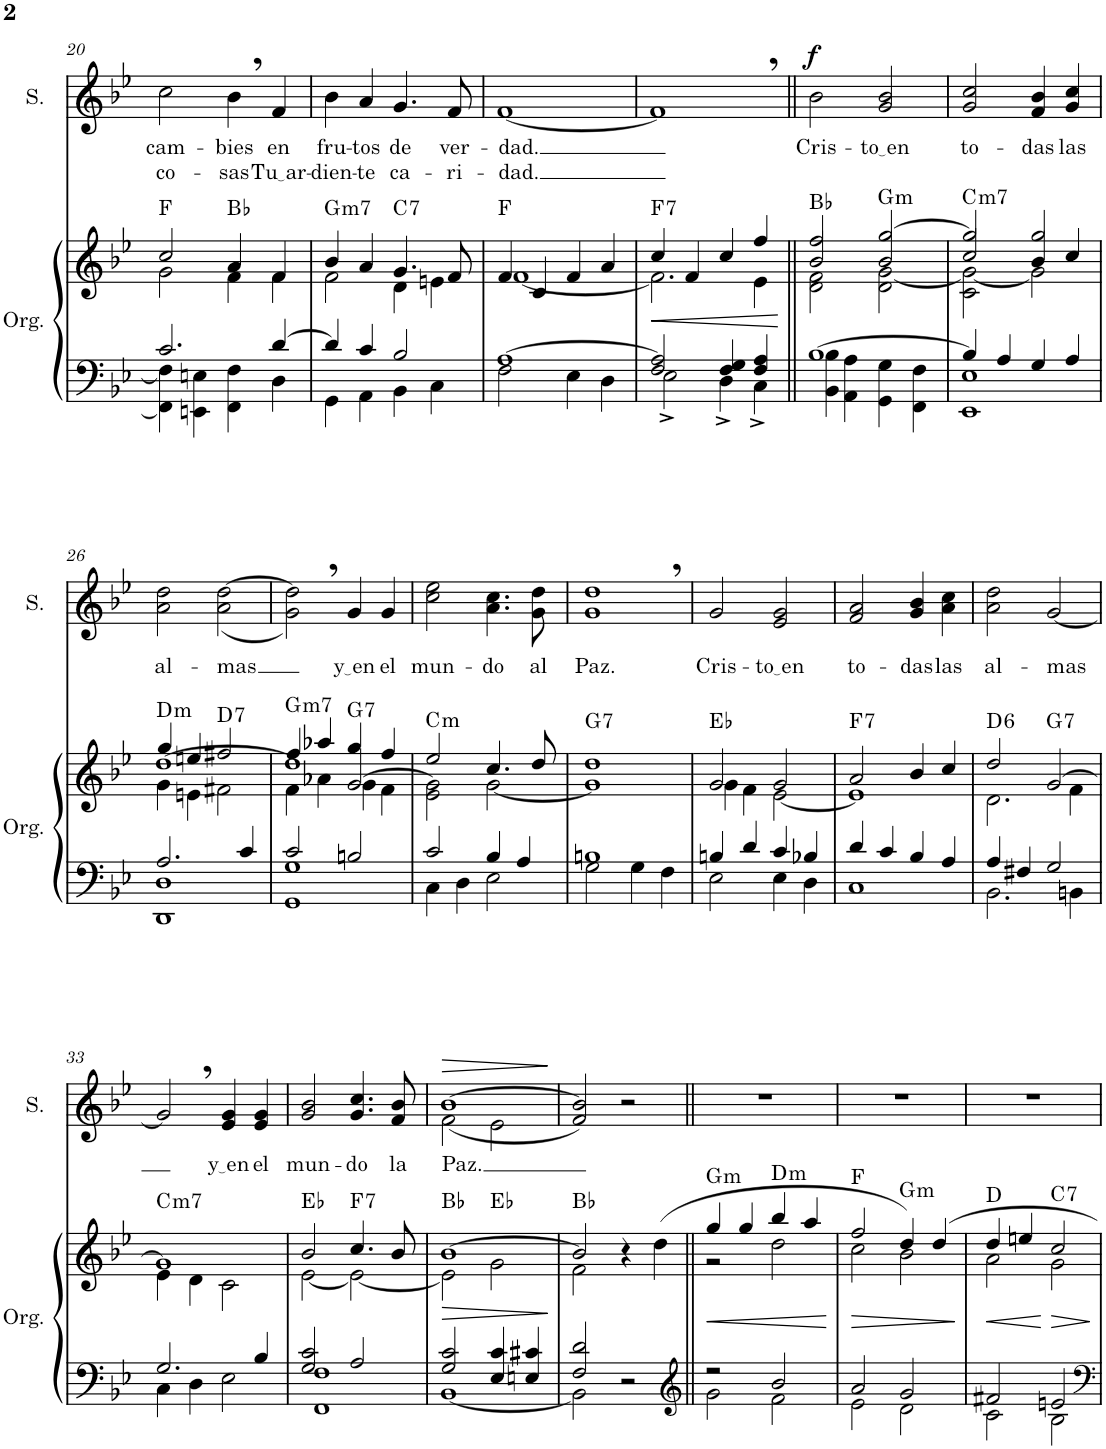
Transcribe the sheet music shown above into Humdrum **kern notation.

**kern	**kern	**dynam	**harte	**kern	**text	**text	**dynam	**harte
*part2	*part2	*part2	*part2	*part1	*part1	*part1	*part1	*part1
*staff3	*staff2	*staff2/3	*	*staff1	*staff1	*staff1	*staff1	*
*I"Órgano	*	*	*	*I"Soprano	*	*	*	*
*	*	*	*	*I'S.	*	*	*	*
!!LO:PB:g=z
*clefF4	*clefG2	*	*	*clefG2	*	*	*	*
*k[b-e-]	*k[b-e-]	*	*	*k[b-e-]	*	*	*	*
*M2/2	*M2/2	*	*	*M2/2	*	*	*	*
*met(c|)	*met(c|)	*	*	*met(c|)	*	*	*	*
=20	=20	=20	=20	=20	=20	=20	=20	=20
*^	*^	*	*	*	*	*	*	*
!	!	!	!	!	!	!	!LO:LY:b	!LO:LY:b	!	!
2.c/	4FF\] 4F\]	2cc/	2g\	.	F:maj	2cc\	cam-	co-	.	F:maj
.	4EEn\ 4En\	.	.	.	.	.	.	.	.	.
!	!	!	!	!	!	!	!LO:LY:b	!LO:LY:b	!	!
.	4FF\ 4F\	4a/	4f\	.	Bb:maj	4b-,\	-bies	-sas	.	Bb:maj
!	!	!	!	!	!	!	!LO:LY:b	!LO:LY:b	!	!
[4d/	4D\	4f/	4f\	.	.	4f/	en	Tu ar	.	.
=21	=21	=21	=21	=21	=21	=21	=21	=21	=21	=21
!	!	!	!	!	!LO:H:kt=m7	!	!LO:LY:b	!LO:LY:b	!	!LO:H:kt=m7
4d/]	4GG\	4b-/	2f\	.	G:min7	4b-\	fru-	-dien-	.	G:min7
!	!	!	!	!	!	!	!LO:LY:b	!LO:LY:b	!	!
4c/	4AA\	4a/	.	.	.	4a/	-tos	-te	.	.
!	!	!	!	!	!LO:H:kt=7	!	!LO:LY:b	!LO:LY:b	!	!LO:H:kt=7
2B-/	4BB-\	4.g/	4d\	.	C:7	4.g/	de	ca-	.	C:7
.	4C\	.	4en\	.	.	.	.	.	.	.
!	!	!	!	!	!	!	!LO:LY:b	!LO:LY:b	!	!
.	.	8f/	.	.	.	8f/	ver-	-ri-	.	.
=22	=22	=22	=22	=22	=22	=22	=22	=22	=22	=22
!	!	!	!	!	!	!	!LO:LY:b	!LO:LY:b	!	!
[1A	2F\	4f/	[1f	.	F:maj	[1f	-dad.	-dad.	.	F:maj
.	.	4c/	.	.	.	.	.	.	.	.
.	4E-\	4f/	.	.	.	.	.	.	.	.
.	4D\	4a/	.	.	.	.	.	.	.	.
=23	=23	=23	=23	=23	=23	=23	=23	=23	=23	=23
!	!	!	!	!LO:HP:b	!LO:H:kt=7	!	!	!	!	!LO:H:kt=7
2F/ 2A/]	2E-^\	4cc/	2.f\]	<	F:7	1f,]	.	.	.	F:7
.	.	4f/	.	.	.	.	.	.	.	.
4F/ 4G/	4D^\	4cc/	.	.	.	.	.	.	.	.
4F/ 4A/	4C^\	4ff/	4e-\	.	.	.	.	.	.	.
*v	*v	*	*	*	*	*	*	*	*	*
*	*v	*v	*	*	*	*	*	*	*
.	.	[	.	.	.	.	.	.
=24||	=24||	=24||	=24||	=24||	=24||	=24||	=24||	=24||
*^	*^	*	*	*	*	*	*	*
*	*	*	*^	*	*	*	*	*	*	*
!	!	!	!	!	!	!	!	!LO:LY:b	!	!LO:DY:a	!
[1B-	4BB-\ 4B-\	2b-/	2d\ 2f\	2ff/	.	Bb:maj	2b-\	Cris-	.	f	Bb:maj
.	4AA\ 4A\	.	.	.	.	.	.	.	.	.	.
!	!	!	!	!	!	!LO:H:kt=m	!	!LO:LY:b	!	!	!LO:H:kt=m
.	4GG\ 4G\	2b-/	2d\ [2g\	[2gg/	.	G:min	2g/ 2b-/	to en	.	.	G:min
.	4FF\ 4F\	.	.	.	.	.	.	.	.	.	.
=25	=25	=25	=25	=25	=25	=25	=25	=25	=25	=25	=25
!	!	!	!	!	!	!LO:H:kt=m7	!	!LO:LY:b	!	!	!LO:H:kt=m7
4B-/]	1EE- 1E-	2cc/	2c\ 2g\_	2gg/]	.	C:min7	2g/ 2cc/	to-	.	.	C:min7
4A/	.	.	.	.	.	.	.	.	.	.	.
!	!	!	!	!	!	!	!	!LO:LY:b	!	!	!
4G/	.	4b-/	2g\]	2gg/	.	.	4f/ 4b-/	-das	.	.	.
!	!	!	!	!	!	!	!	!LO:LY:b	!	!	!
4A/	.	4cc/	.	.	.	.	4g/ 4cc/	las	.	.	.
!!LO:LB:g=z
=26	=26	=26	=26	=26	=26	=26	=26	=26	=26	=26	=26
!	!	!	!	!	!	!LO:H:kt=m	!	!LO:LY:b	!	!	!LO:H:kt=m
2.A/	1DD 1D	[1dd	4g\	4gg/	.	D:min	2a\ 2dd\	al-	.	.	D:min
.	.	.	4en\	4een/	.	.	.	.	.	.	.
!	!	!	!	!	!	!LO:H:kt=7	!	!LO:LY:b	!	!	!LO:H:kt=7
.	.	.	2f#X\	2ff#X/	.	D:7	(<2a\ [2dd\	-mas	.	.	D:7
4c/	.	.	.	.	.	.	.	.	.	.	.
=27	=27	=27	=27	=27	=27	=27	=27	=27	=27	=27	=27
*	*	*	*	*^	*	*	*	*	*	*	*
!	!	!	!	!	!	!	!LO:H:kt=m7	!	!	!	!	!LO:H:kt=m7
2c/	1GG 1G	1dd]	4f\	4ff/	2ryy	.	G:min7	2g\, 2dd\],)	.	.	.	G:min7
.	.	.	4a-X\	4aa-X/	.	.	.	.	.	.	.	.
!	!	!	!	!	!	!	!LO:H:kt=7	!	!LO:LY:b	!	!	!LO:H:kt=7
2Bn/	.	.	4g\	4gg/	[2g/	.	G:7	4g/	y en	.	.	G:7
!	!	!	!	!	!	!	!	!	!LO:LY:b	!	!	!
.	.	.	4f\	4ff/	.	.	.	4g/	el	.	.	.
*	*	*	*	*v	*v	*	*	*	*	*	*	*
=28	=28	=28	=28	=28	=28	=28	=28	=28	=28	=28	=28
!	!	!	!	!	!	!LO:H:kt=m	!	!LO:LY:b	!	!	!LO:H:kt=m
*	*	*	*v	*v	*	*	*	*	*	*	*
2c/	4C\	2ee-/	2e-\ 2g\]	.	C:min	2cc\ 2ee-\	mun-	.	.	C:min
.	4D\	.	.	.	.	.	.	.	.	.
!	!	!	!	!	!	!	!LO:LY:b	!	!	!
4B-/	2E-\	4.cc/	[2g\	.	.	4.a\ 4.cc\	-do	.	.	.
4A/	.	.	.	.	.	.	.	.	.	.
!	!	!	!	!	!	!	!LO:LY:b	!	!	!
.	.	8dd/	.	.	.	8g\ 8dd\	al	.	.	.
=29	=29	=29	=29	=29	=29	=29	=29	=29	=29	=29
!	!	!	!	!	!LO:H:kt=7	!	!LO:LY:b	!	!	!LO:H:kt=7
1Bn	2G\	1dd	1g]	.	G:7	1g, 1dd,	Paz.	.	.	G:7
.	4G\	.	.	.	.	.	.	.	.	.
.	4F\	.	.	.	.	.	.	.	.	.
=30	=30	=30	=30	=30	=30	=30	=30	=30	=30	=30
!	!	!	!	!	!	!	!LO:LY:b	!	!	!
4Bn/	2E-\	2g/	4g\	.	Eb:maj	2g/	Cris-	.	.	Eb:maj
4d/	.	.	4f\	.	.	.	.	.	.	.
!	!	!	!	!	!	!	!LO:LY:b	!	!	!
4c/	4E-\	2g/	[2e-\	.	.	2e-/ 2g/	to en	.	.	.
4B-X/	4D\	.	.	.	.	.	.	.	.	.
=31	=31	=31	=31	=31	=31	=31	=31	=31	=31	=31
!	!	!	!	!	!LO:H:kt=7	!	!LO:LY:b	!	!	!LO:H:kt=7
4d/	1C	2a/	1e-]	.	F:7	2f/ 2a/	to-	.	.	F:7
4c/	.	.	.	.	.	.	.	.	.	.
!	!	!	!	!	!	!	!LO:LY:b	!	!	!
4B-/	.	4b-/	.	.	.	4g/ 4b-/	-das	.	.	.
!	!	!	!	!	!	!	!LO:LY:b	!	!	!
4A/	.	4cc/	.	.	.	4a\ 4cc\	las	.	.	.
=32	=32	=32	=32	=32	=32	=32	=32	=32	=32	=32
!	!	!	!	!	!LO:H:kt=6	!	!LO:LY:b	!	!	!LO:H:kt=6
4A/	2.BB-\	2dd/	2.d\	.	D:maj6	2a\ 2dd\	al-	.	.	D:maj6
4F#X/	.	.	.	.	.	.	.	.	.	.
!	!	!	!	!	!LO:H:kt=7	!	!LO:LY:b	!	!	!LO:H:kt=7
2G/	.	[2g/	.	.	G:7	[<2g/	-mas	.	.	G:7
.	4BBn\	.	4f\	.	.	.	.	.	.	.
!!LO:LB:g=z
=33	=33	=33	=33	=33	=33	=33	=33	=33	=33	=33
!	!	!	!	!	!LO:H:kt=m7	!	!	!	!	!LO:H:kt=m7
2.G/	4C\	1g]	4e-\	.	C:min7	2g,/]	.	.	.	C:min7
.	4D\	.	4d\	.	.	.	.	.	.	.
!	!	!	!	!	!	!	!LO:LY:b	!	!	!
.	2E-\	.	2c\	.	.	4e-/ 4g/	y en	.	.	.
!	!	!	!	!	!	!	!LO:LY:b	!	!	!
4B-/	.	.	.	.	.	4e-/ 4g/	el	.	.	.
=34	=34	=34	=34	=34	=34	=34	=34	=34	=34	=34
!	!	!	!	!	!	!	!LO:LY:b	!	!	!
2G/ 2c/	1FF 1F	2b-/	[2e-\	.	Eb:maj	2g/ 2b-/	mun-	.	.	Eb:maj
!	!	!	!	!	!LO:H:kt=7	!	!LO:LY:b	!	!	!LO:H:kt=7
2A/	.	4.cc/	2e-\_	.	F:7	4.g/ 4.cc/	-do	.	.	F:7
!	!	!	!	!	!	!	!LO:LY:b	!	!	!
.	.	8b-/	.	.	.	8f/ 8b-/	la	.	.	.
=35	=35	=35	=35	=35	=35	=35	=35	=35	=35	=35
!	!	!	!	!LO:HP:b	!	!	!LO:LY:b	!	!LO:HP:b	!
*	*	*	*	*	*	*^	*	*	*	*
2G/ 2c/	[1BB-	[1b-	2e-\]	>	Bb:maj	(<[1b-	2f\	Paz.	.	>	Bb:maj
4E-/ 4c/	.	.	2g\	.	Eb:maj	.	2e-\	.	.	.	Eb:maj
4En/ 4c#X/	.	.	.	.	.	.	.	.	.	.	.
*v	*v	*	*	*	*	*v	*v	*	*	*	*
*	*v	*v	*	*	*	*	*	*	*
.	.	]	.	.	.	.	]	.
=36	=36	=36	=36	=36	=36	=36	=36	=36
*^	*^	*	*	*	*	*	*	*
2F/ 2d/	2BB-\]	2b-/]	2f\	.	Bb:maj	2f/ 2b-/])	.	.	.	Bb:maj
2r	2ryy	4r	2ryy	.	.	2r	.	.	.	.
.	.	(4dd\	.	.	.	.	.	.	.	.
=37||	=37||	=37||	=37||	=37||	=37||	=37||	=37||	=37||	=37||	=37||
*clefG2	*	*	*	*	*	*	*	*	*	*
!	!	!	!	!LO:HP:b	!LO:H:kt=m	!	!	!	!	!
2r	2g\	4gg/	2r	<	G:min	1r	.	.	.	.
.	.	4gg/	.	.	.	.	.	.	.	.
!	!	!	!	!	!LO:H:kt=m	!	!	!	!	!
2b-/	2f\	4bb-/	2dd\	.	D:min	.	.	.	.	.
.	.	4aa/	.	.	.	.	.	.	.	.
*v	*v	*	*	*	*	*	*	*	*	*
*	*v	*v	*	*	*	*	*	*	*
.	.	[	.	.	.	.	.	.
=38	=38	=38	=38	=38	=38	=38	=38	=38
*^	*	*	*	*	*	*	*	*
!	!	!	!LO:HP:b	!	!	!	!	!	!
*	*	*^	*	*	*	*	*	*	*
2a/	2e-\	2ff/	2cc\	>	F:maj	1r	.	.	.	.
!	!	!	!	!	!LO:H:kt=m	!	!	!	!	!
2g/	2d\	4dd/)	2b-\	.	G:min	.	.	.	.	.
.	.	4dd/	.	.	.	.	.	.	.	.
*v	*v	*	*	*	*	*	*	*	*	*
*	*v	*v	*	*	*	*	*	*	*
.	.	]	.	.	.	.	.	.
=39	=39	=39	=39	=39	=39	=39	=39	=39
*^	*	*	*	*	*	*	*	*
!	!	!	!LO:HP:b	!	!	!	!	!	!
*	*	*^	*	*	*	*	*	*	*
2f#X/	2c\	4dd/	2a\	<	D:maj	1r	.	.	.	.
.	.	4een/	.	.	.	.	.	.	.	.
!	!	!	!	!LO:HP:n=1:b	!LO:H:kt=7	!	!	!	!	!
2en/	2B-\	2cc/	2g\	[ >	C:7	.	.	.	.	.
*v	*v	*	*	*	*	*	*	*	*	*
*	*v	*v	*	*	*	*	*	*	*
.	.	]	.	.	.	.	.	.
=	=	=	=	=	=	=	=	=
*-	*-	*-	*-	*-	*-	*-	*-	*-
